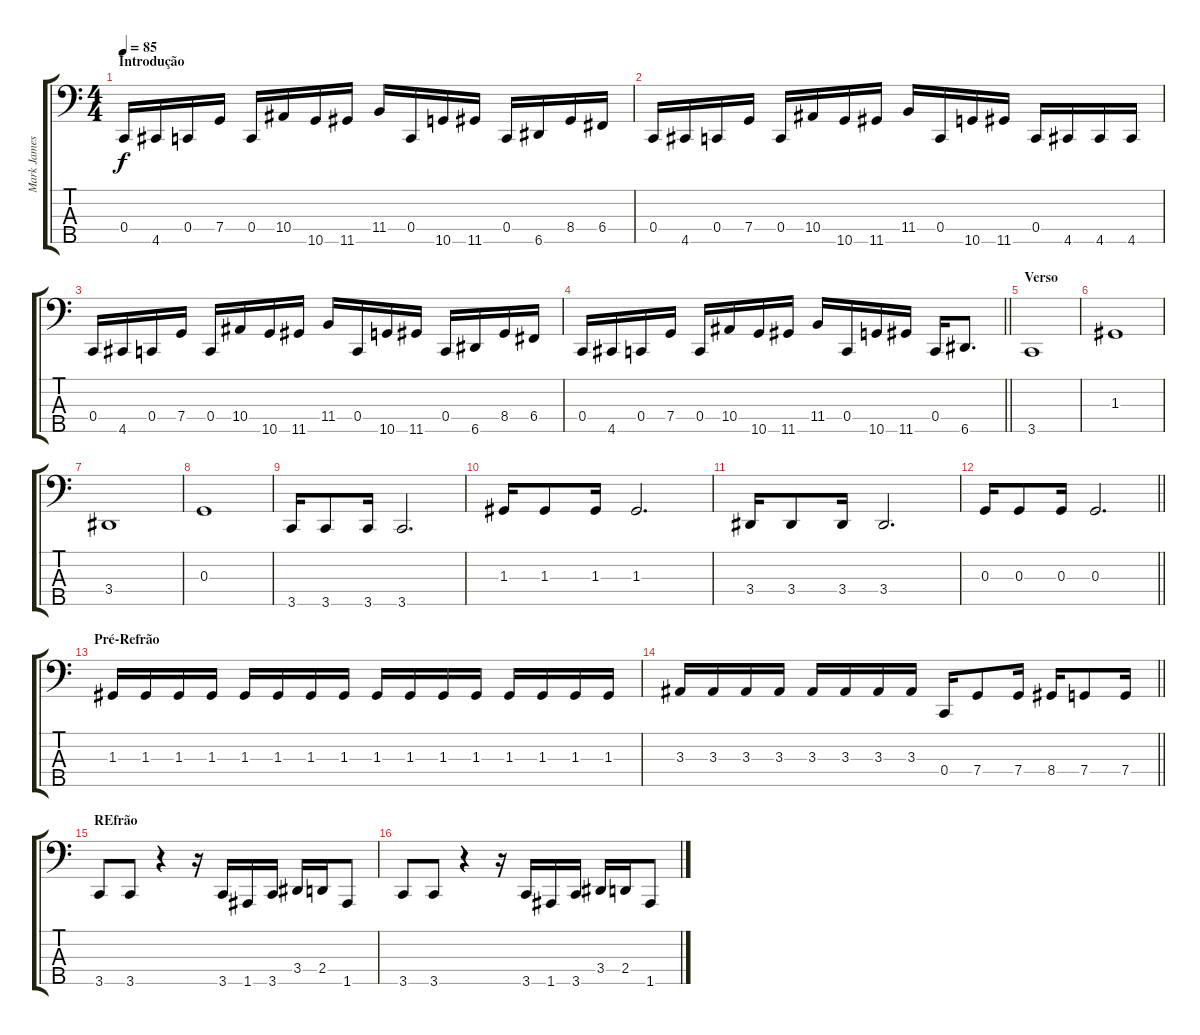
\track ("Mark James" "Mark James") {instrument electricbassfinger}
\staff {score tabs}
\tuning (F2 C2 G1 C1 A0) {hide}
\ts (4 4)
\section ("" "Introdução")
\tempo 85
\clef f4
\ks c
0.4.16{dy f instrument electricbassfinger} 4.5.16 0.4.16 7.4.16 0.4.16 10.4.16 10.5.16 11.5.16 11.4.16 0.4.16 10.5.16 11.5.16 0.4.16 6.5.16 8.4.16 6.4.16 |
0.4.16 4.5.16 0.4.16 7.4.16 0.4.16 10.4.16 10.5.16 11.5.16 11.4.16 0.4.16 10.5.16 11.5.16 0.4.16 4.5.16 4.5.16 4.5.16 |
0.4.16 4.5.16 0.4.16 7.4.16 0.4.16 10.4.16 10.5.16 11.5.16 11.4.16 0.4.16 10.5.16 11.5.16 0.4.16 6.5.16 8.4.16 6.4.16 |
\barLineRight lightlight
0.4.16 4.5.16 0.4.16 7.4.16 0.4.16 10.4.16 10.5.16 11.5.16 11.4.16 0.4.16 10.5.16 11.5.16 0.4.16 6.5.8{d} |
\section ("" "Verso")
3.5.1 |
1.3.1 |
3.4.1 |
0.3.1 |
3.5.16 3.5.8 3.5.16 3.5.2{d} |
1.3.16 1.3.8 1.3.16 1.3.2{d} |
3.4.16 3.4.8 3.4.16 3.4.2{d} |
\barLineRight lightlight
0.3.16 0.3.8 0.3.16 0.3.2{d} |
\section ("" "Pré-Refrão")
1.3.16 1.3.16 1.3.16 1.3.16 1.3.16 1.3.16 1.3.16 1.3.16 1.3.16 1.3.16 1.3.16 1.3.16 1.3.16 1.3.16 1.3.16 1.3.16 |
\barLineRight lightlight
3.3.16 3.3.16 3.3.16 3.3.16 3.3.16 3.3.16 3.3.16 3.3.16 0.4.16 7.4.8 7.4.16 8.4.16 7.4.8 7.4.16 |
\section ("" "REfrão")
3.5.8 3.5.8 r.4 r.16 3.5.16 1.5.16 3.5.16 3.4.16 2.4.16 1.5.8 |
3.5.8 3.5.8 r.4 r.16 3.5.16 1.5.16 3.5.16 3.4.16 2.4.16 1.5.8
